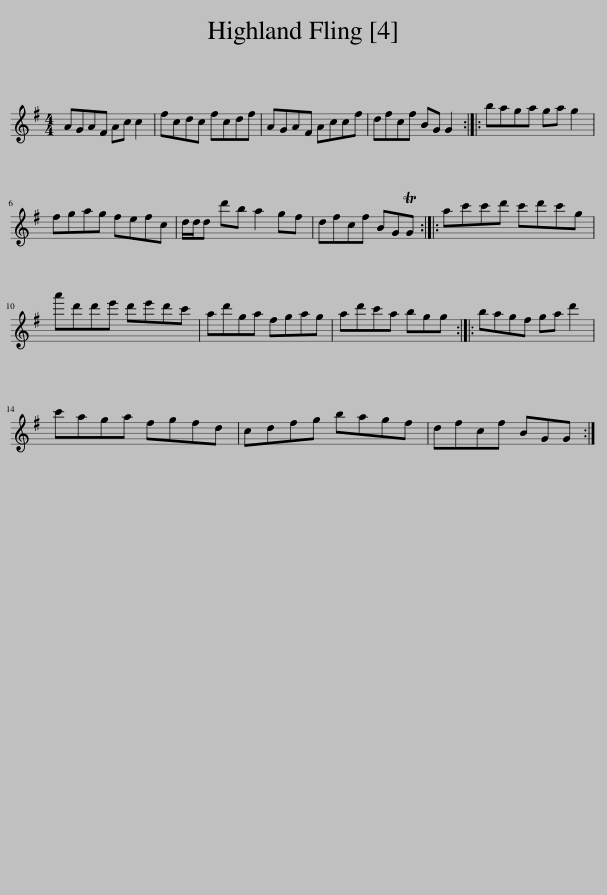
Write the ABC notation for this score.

X:1
L:1/8
M:4/4
I:linebreak $
K:G
V:1 treble
V:1
 AGAF Ac c2 | fcdc fcdf | AGAF Accf | dfcf BG G2 :: baga ga g2 |$ %5
 fgag fefc | d/d/d d'b a2 gf | dfcf BGTG :: ac'c'd' c'd'c'g |$ a'd'd'e' d'e'd'c' | %10
 ad'ga fgag | ad'c'a bgg :: bagf ga d'2 |$ c'aga fgfd | cdfg bagf | %15
 dfcf BGG :| %16
